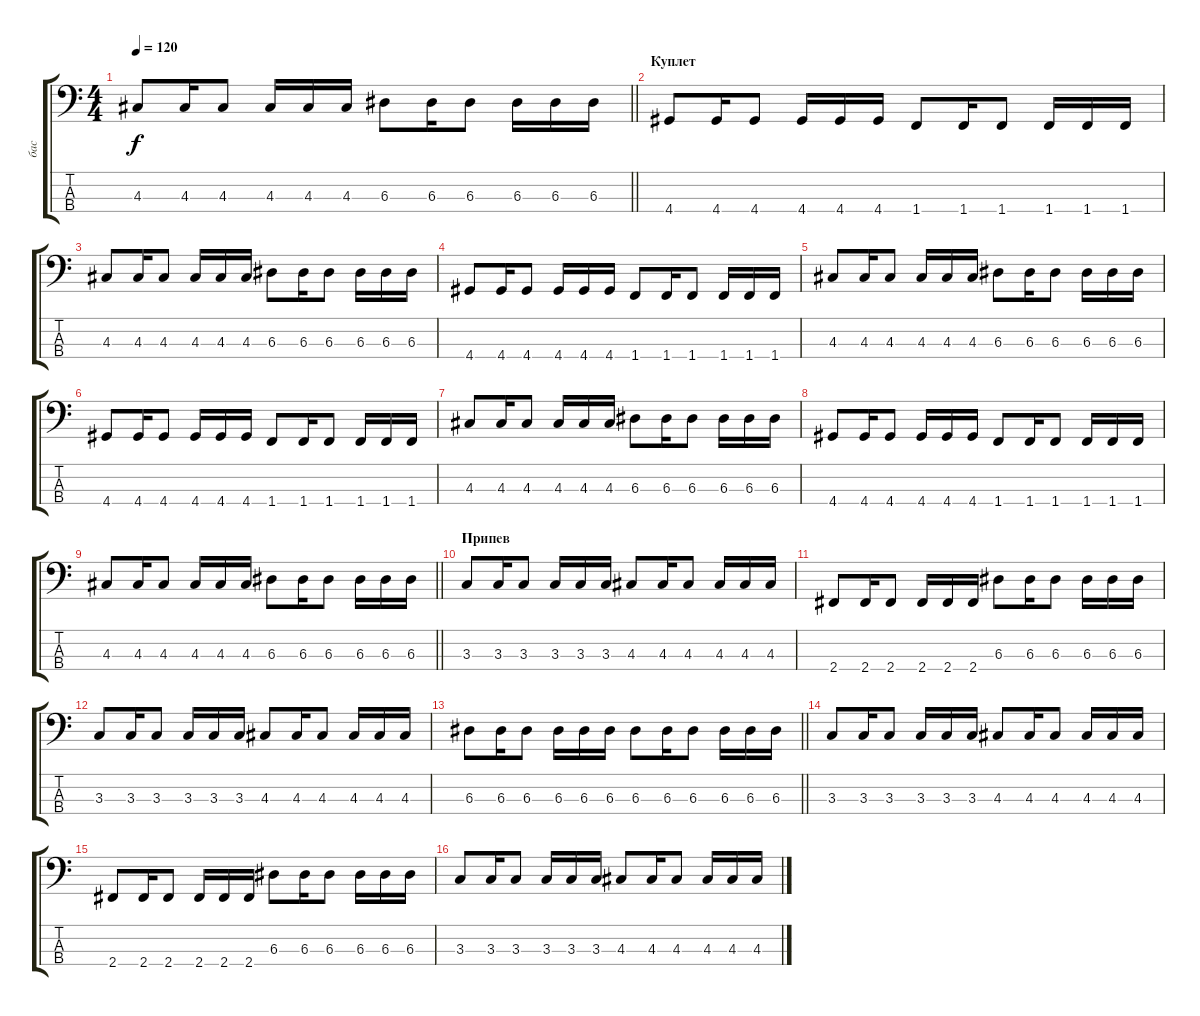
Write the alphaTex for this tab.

\track ("бас" "бас") {instrument electricbassfinger}
\staff {score tabs}
\tuning (G2 D2 A1 E1) {hide}
\ts (4 4)
\tempo 120
\clef f4
\barLineRight lightlight
\ks c
4.3.8{dy f} 4.3.16 4.3.8 4.3.16 4.3.16 4.3.16 6.3.8 6.3.16 6.3.8 6.3.16 6.3.16 6.3.16 |
\section ("" "Куплет")
4.4.8 4.4.16 4.4.8 4.4.16 4.4.16 4.4.16 1.4.8 1.4.16 1.4.8 1.4.16 1.4.16 1.4.16 |
4.3.8 4.3.16 4.3.8 4.3.16 4.3.16 4.3.16 6.3.8 6.3.16 6.3.8 6.3.16 6.3.16 6.3.16 |
4.4.8 4.4.16 4.4.8 4.4.16 4.4.16 4.4.16 1.4.8 1.4.16 1.4.8 1.4.16 1.4.16 1.4.16 |
4.3.8 4.3.16 4.3.8 4.3.16 4.3.16 4.3.16 6.3.8 6.3.16 6.3.8 6.3.16 6.3.16 6.3.16 |
4.4.8 4.4.16 4.4.8 4.4.16 4.4.16 4.4.16 1.4.8 1.4.16 1.4.8 1.4.16 1.4.16 1.4.16 |
4.3.8 4.3.16 4.3.8 4.3.16 4.3.16 4.3.16 6.3.8 6.3.16 6.3.8 6.3.16 6.3.16 6.3.16 |
4.4.8 4.4.16 4.4.8 4.4.16 4.4.16 4.4.16 1.4.8 1.4.16 1.4.8 1.4.16 1.4.16 1.4.16 |
\barLineRight lightlight
4.3.8 4.3.16 4.3.8 4.3.16 4.3.16 4.3.16 6.3.8 6.3.16 6.3.8 6.3.16 6.3.16 6.3.16 |
\section ("" "Припев")
3.3.8 3.3.16 3.3.8 3.3.16 3.3.16 3.3.16 4.3.8 4.3.16 4.3.8 4.3.16 4.3.16 4.3.16 |
2.4.8 2.4.16 2.4.8 2.4.16 2.4.16 2.4.16 6.3.8 6.3.16 6.3.8 6.3.16 6.3.16 6.3.16 |
3.3.8 3.3.16 3.3.8 3.3.16 3.3.16 3.3.16 4.3.8 4.3.16 4.3.8 4.3.16 4.3.16 4.3.16 |
\barLineRight lightlight
6.3.8 6.3.16 6.3.8 6.3.16 6.3.16 6.3.16 6.3.8 6.3.16 6.3.8 6.3.16 6.3.16 6.3.16 |
3.3.8 3.3.16 3.3.8 3.3.16 3.3.16 3.3.16 4.3.8 4.3.16 4.3.8 4.3.16 4.3.16 4.3.16 |
2.4.8 2.4.16 2.4.8 2.4.16 2.4.16 2.4.16 6.3.8 6.3.16 6.3.8 6.3.16 6.3.16 6.3.16 |
3.3.8 3.3.16 3.3.8 3.3.16 3.3.16 3.3.16 4.3.8 4.3.16 4.3.8 4.3.16 4.3.16 4.3.16
